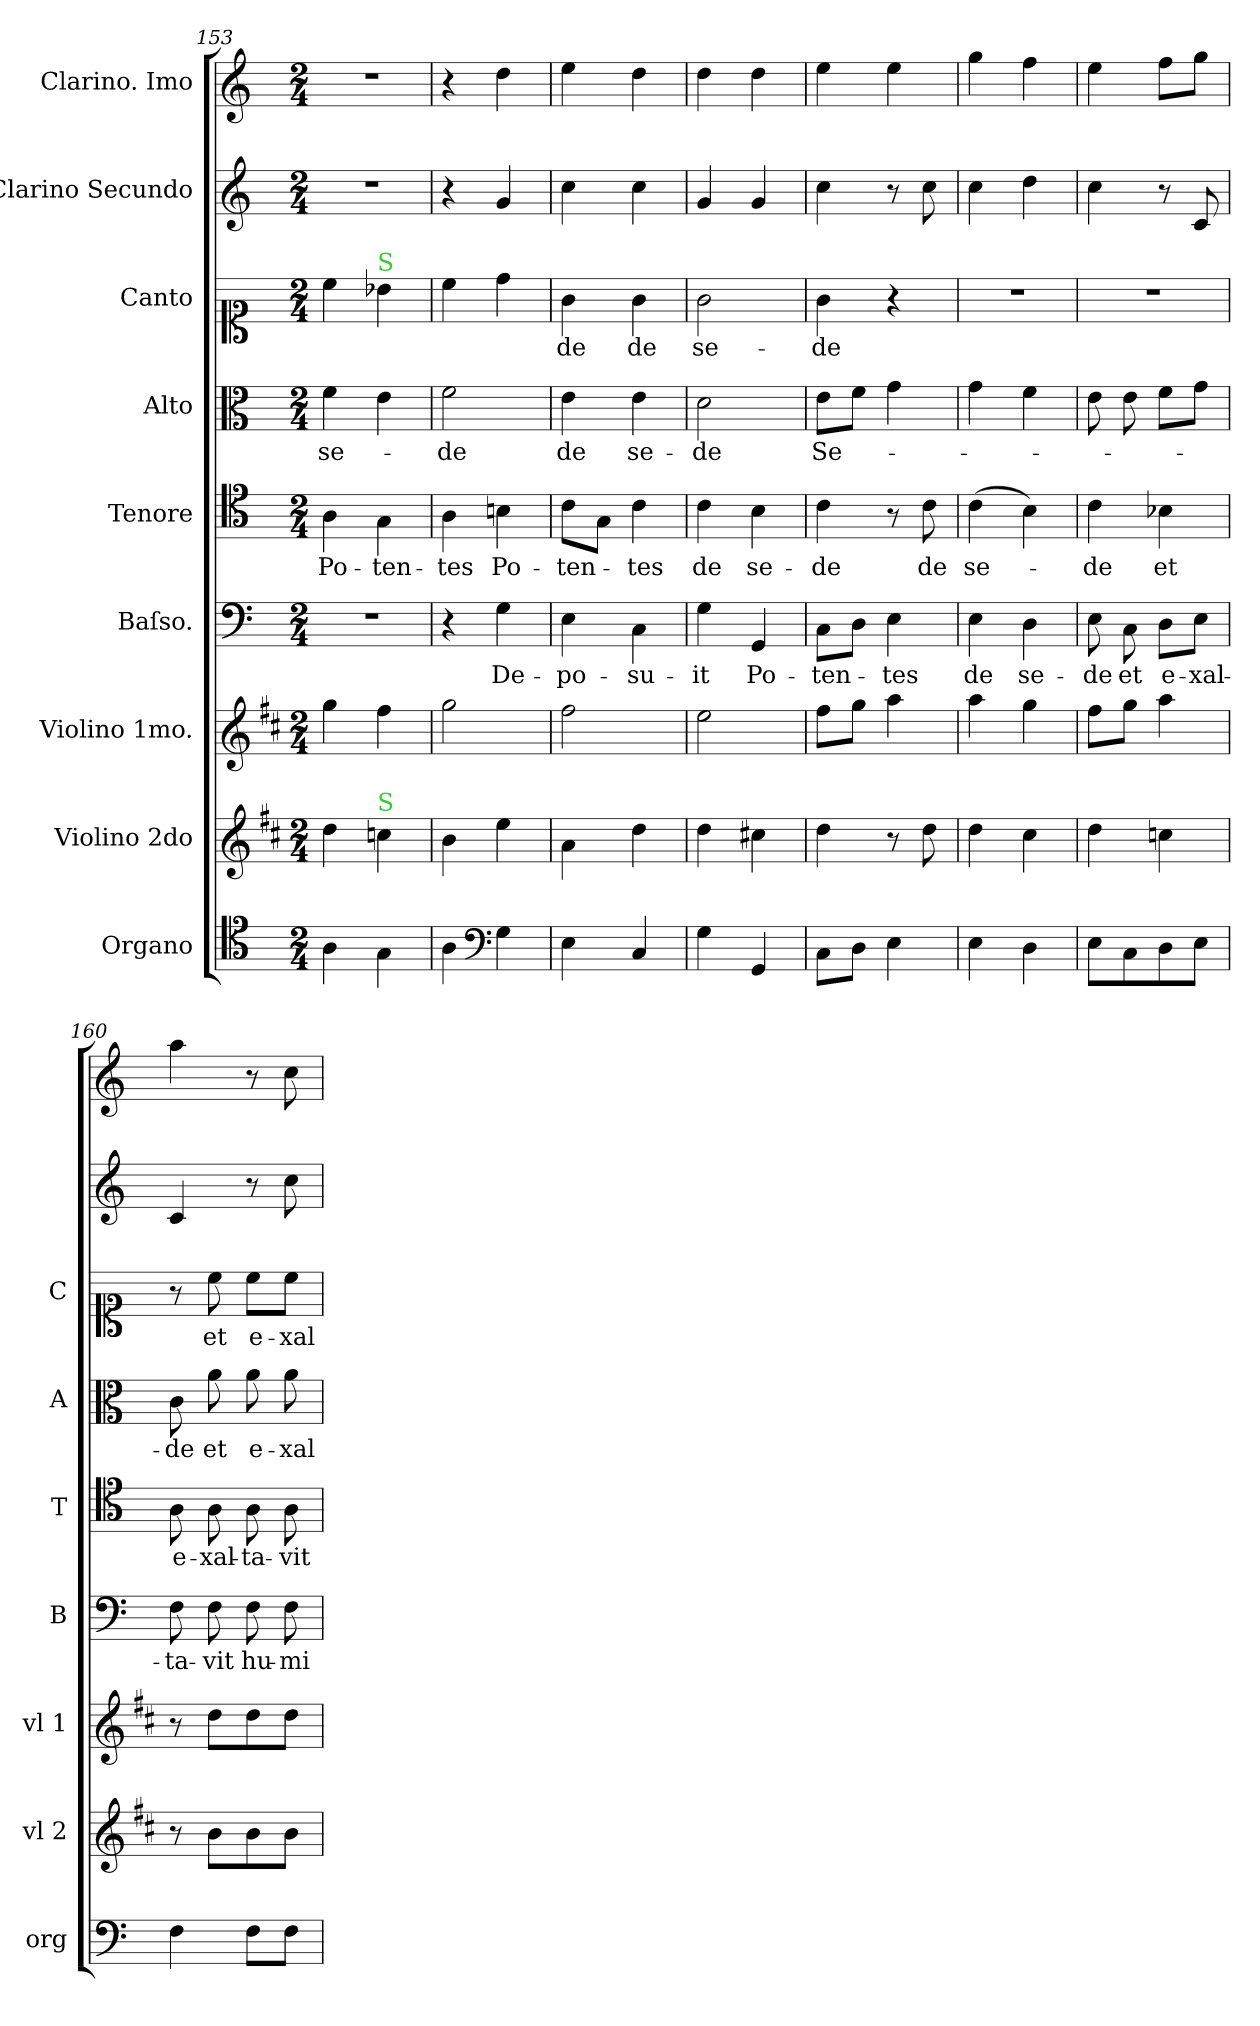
**kern	**kern	**kern	**kern	**text	**kern	**text	**kern	**text	**kern	**text	**kern	**kern
*part9	*part8	*part7	*part6	*part6	*part5	*part5	*part4	*part4	*part3	*part3	*part2	*part1
*staff9	*staff8	*staff7	*staff6	*staff6	*staff5	*staff5	*staff4	*staff4	*staff3	*staff3	*staff2	*staff1
*I"Organo	*I"Violino 2do	*I"Violino 1mo.	*I"Baſso.	*	*I"Tenore	*	*I"Alto	*	*I"Canto	*	*I"Clarino Secundo	*I"Clarino. Imo
*I'org	*I'vl 2	*I'vl 1	*I'B	*	*I'T	*	*I'A	*	*I'C	*	*	*
*clefC4	*clefG2	*clefG2	*clefF4	*	*clefC4	*	*clefC3	*	*clefC1	*	*clefG2	*clefG2
*	*ITrd1c2	*ITrd1c2	*	*	*	*	*	*	*	*	*	*
*k[]	*k[]	*k[]	*k[]	*	*k[]	*	*k[]	*	*k[]	*	*k[]	*k[]
*	*C:	*C:	*C:	*	*C:	*	*C:	*	*C:	*	*C:	*C:
*M2/4	*M2/4	*M2/4	*M2/4	*	*M2/4	*	*M2/4	*	*M2/4	*	*M2/4	*M2/4
=153	=153	=153	=153	=153	=153	=153	=153	=153	=153	=153	=153	=153
!	!	!	!	!	!	!LO:LY:i	!	!LO:LY:i	!	!	!	!
4A\	4cc\	4ff\	2r	.	4A\	Po-	4f\	se-	4cc\	.	2r	2r
!	!	!	!	!	!	!	!	!	!LO:TX:a:color=limegreen:t=S	!	!	!
!	!LO:TX:a:color=limegreen:t=S	!	!	!	!	!	!	!	!	!	!	!
!	!	!	!	!	!	!LO:LY:i	!	!	!	!	!	!
4G\	4b-X	4ee\	.	.	4G\	-ten-	4e\	.	4b-X	.	.	.
=154	=154	=154	=154	=154	=154	=154	=154	=154	=154	=154	=154	=154
!	!	!	!	!	!	!LO:LY:i	!	!LO:LY:i	!	!	!	!
4A\	4a\	2ff\	4r	.	4A\	-tes	2f\	-de	4cc\	.	4r	4r
*clefF4	*	*	*	*	*	*	*	*	*	*	*	*
!	!	!	!	!	!	!LO:LY:i	!	!	!	!	!	!
4G\	4dd\	.	4G\	De-	4Bn\	Po-	.	.	4dd\	.	4g/	4dd\
=155	=155	=155	=155	=155	=155	=155	=155	=155	=155	=155	=155	=155
!	!	!	!	!	!	!LO:LY:i	!	!	!	!	!	!
4E\	4g\	2ee\	4E\	-po-	8c\L	-ten-	4e\	de	4g\	-de	4cc\	4ee\
.	.	.	.	.	8G\J	.	.	.	.	.	.	.
!	!	!	!	!	!	!LO:LY:i	!	!	!	!	!	!
4C/	4cc\	.	4C\	-su-	4c\	-tes	4e\	se-	4g\	de	4cc\	4dd\
=156	=156	=156	=156	=156	=156	=156	=156	=156	=156	=156	=156	=156
4G\	4cc\	2dd\	4G\	-it	4c\	de	2d\	-de	2g\	se-	4g/	4dd\
4GG/	4bn\	.	4GG/	Po-	4B\	se-	.	.	.	.	4g/	4dd\
=157	=157	=157	=157	=157	=157	=157	=157	=157	=157	=157	=157	=157
8C\L	4cc\	8ee\L	8C\L	-ten-	4c\	-de	8e\L	Se-	4g\	-de	4cc\	4ee\
8D\J	.	8ff\J	8D\J	.	.	.	8f\J	.	.	.	.	.
4E\	8r	4gg\	4E\	-tes	8r	.	4g\	.	4r	.	8r	4ee\
!	!	!	!	!	!	!LO:LY:i	!	!	!	!	!	!
.	8cc\	.	.	.	8c\	de	.	.	.	.	8cc\	.
=158	=158	=158	=158	=158	=158	=158	=158	=158	=158	=158	=158	=158
!	!	!	!	!	!	!LO:LY:i	!	!	!	!	!	!
4E\	4cc\	4gg\	4E\	de	(4c\	se-	4g\	.	2r	.	4cc\	4gg\
4D\	4b\	4ff\	4D\	se-	4B\)	.	4f\	.	.	.	4dd\	4ff\
=159	=159	=159	=159	=159	=159	=159	=159	=159	=159	=159	=159	=159
!	!	!	!	!	!	!LO:LY:i	!	!	!	!	!	!
8E\L	4cc\	8ee\L	8E\	-de	4c\	-de	8e\	.	2r	.	4cc\	4ee\
8C\	.	8ff\J	8C\	et	.	.	8e\	.	.	.	.	.
8D\	4b-X\	4gg\	8D\L	e-	4B-X\	et	8f\L	.	.	.	8r	8ff\L
8E\J	.	.	8E\J	-xal-	.	.	8g\J	.	.	.	8c/	8gg\J
=160	=160	=160	=160	=160	=160	=160	=160	=160	=160	=160	=160	=160
4F\	8r	8r	8F\	-ta-	8A\	e-	8c\	-de	8r	.	4c/	4aa\
.	8a\L	8cc\L	8F\	-vit	8A\	-xal-	8a\	et	8cc\	et	.	.
8F\L	8a\	8cc\	8F\	hu-	8A\	-ta-	8a\	e-	8cc\L	e-	8r	8r
8F\J	8a\J	8cc\J	8F\	-mi-	8A\	-vit	8a\	-xal-	8cc\J	-xal-	8cc\	8cc\
=	=	=	=	=	=	=	=	=	=	=	=	=
*-	*-	*-	*-	*-	*-	*-	*-	*-	*-	*-	*-	*-
